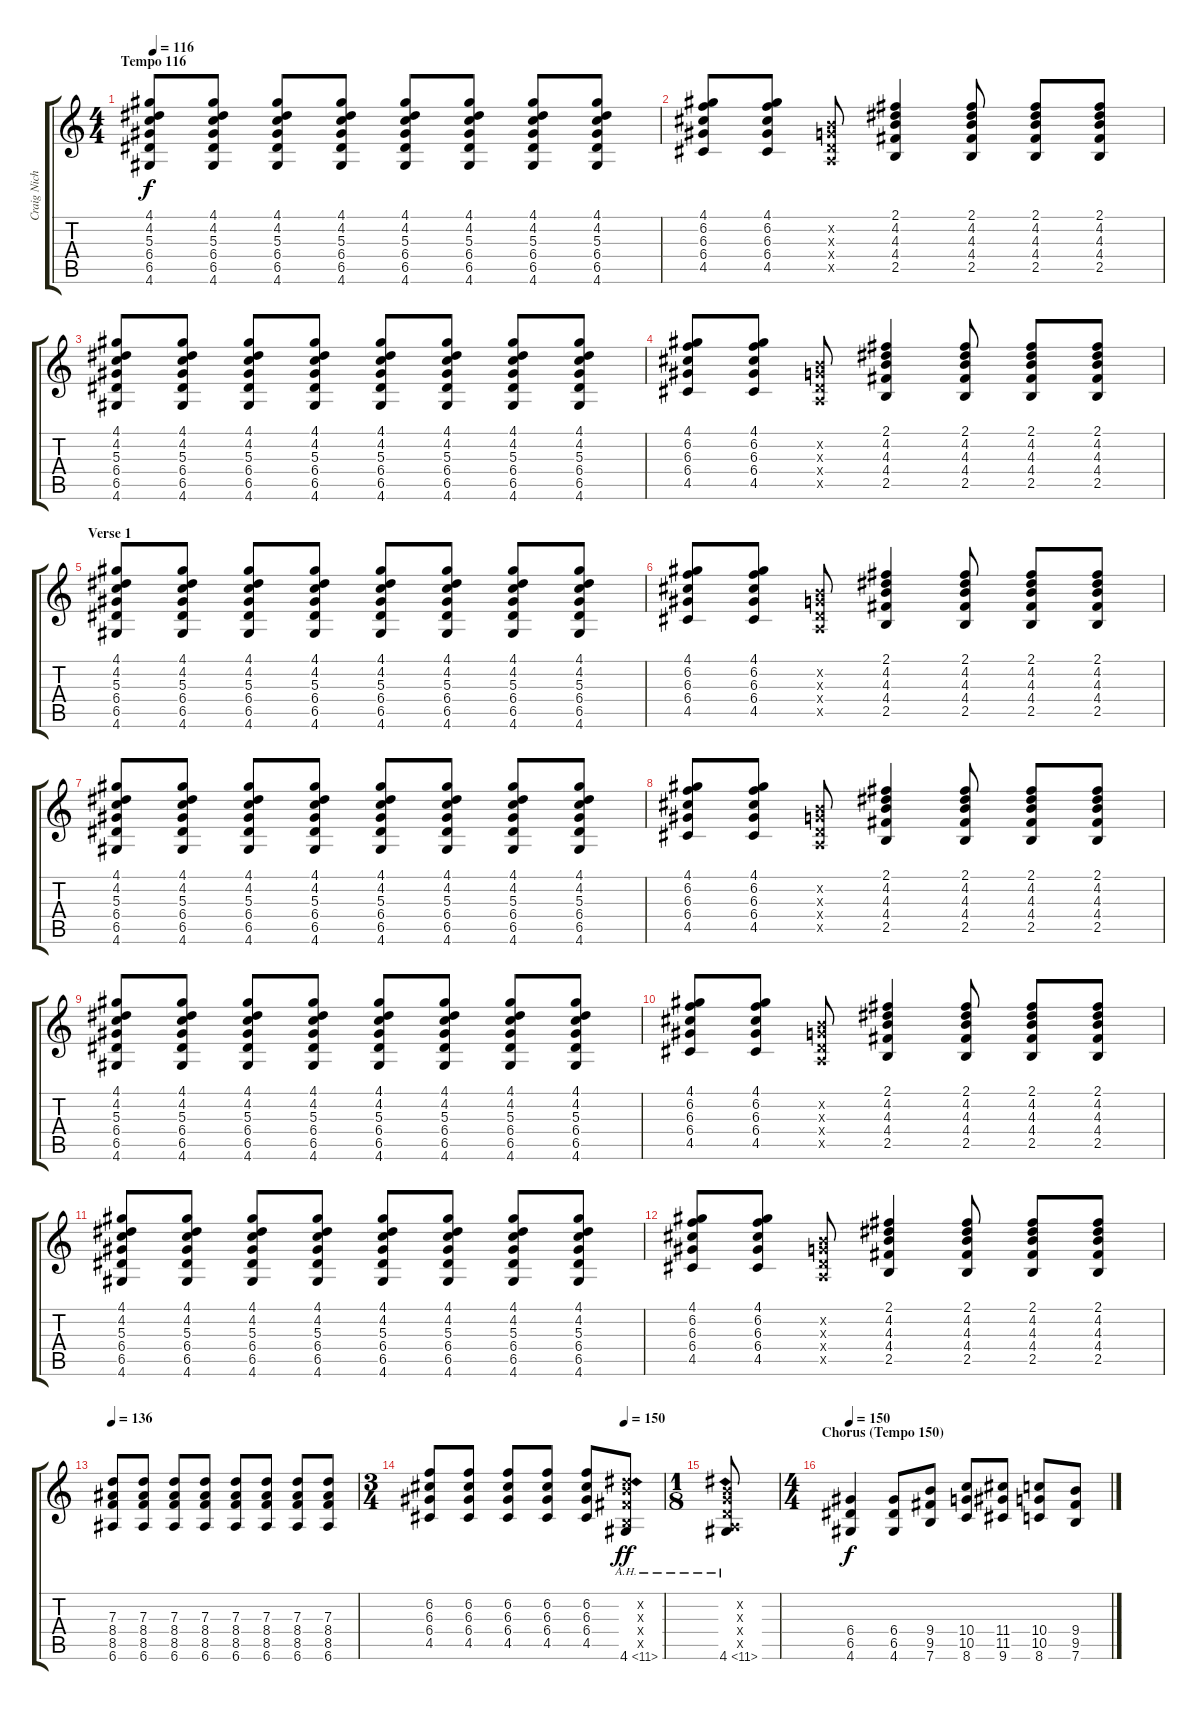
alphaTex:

\track ("Craig Nicholls" "Craig Nich") {instrument distortionguitar}
\staff {score tabs}
\tuning (E4 B3 G3 D3 A2 E2) {hide}
\ts (4 4)
\section ("" "Tempo 116")
\tempo 116
\clef g2
\ks c
(4.1 4.2 5.3 6.4 6.5 4.6).8{dy f volume 9 balance 16 instrument electricguitarclean} (4.1 4.2 5.3 6.4 6.5 4.6).8 (4.1 4.2 5.3 6.4 6.5 4.6).8 (4.1 4.2 5.3 6.4 6.5 4.6).8 (4.1 4.2 5.3 6.4 6.5 4.6).8 (4.1 4.2 5.3 6.4 6.5 4.6).8 (4.1 4.2 5.3 6.4 6.5 4.6).8 (4.1 4.2 5.3 6.4 6.5 4.6).8 |
(4.1 6.2 6.3 6.4 4.5).8 (4.1 6.2 6.3 6.4 4.5).8 (0.2{x} 0.3{x} 0.4{x} 0.5{x}).8 (2.1 4.2 4.3 4.4 2.5).4 (2.1 4.2 4.3 4.4 2.5).8 (2.1 4.2 4.3 4.4 2.5).8 (2.1 4.2 4.3 4.4 2.5).8 |
(4.1 4.2 5.3 6.4 6.5 4.6).8 (4.1 4.2 5.3 6.4 6.5 4.6).8 (4.1 4.2 5.3 6.4 6.5 4.6).8 (4.1 4.2 5.3 6.4 6.5 4.6).8 (4.1 4.2 5.3 6.4 6.5 4.6).8 (4.1 4.2 5.3 6.4 6.5 4.6).8 (4.1 4.2 5.3 6.4 6.5 4.6).8 (4.1 4.2 5.3 6.4 6.5 4.6).8 |
(4.1 6.2 6.3 6.4 4.5).8 (4.1 6.2 6.3 6.4 4.5).8 (0.2{x} 0.3{x} 0.4{x} 0.5{x}).8 (2.1 4.2 4.3 4.4 2.5).4 (2.1 4.2 4.3 4.4 2.5).8 (2.1 4.2 4.3 4.4 2.5).8 (2.1 4.2 4.3 4.4 2.5).8 |
\section ("" "Verse 1")
(4.1 4.2 5.3 6.4 6.5 4.6).8 (4.1 4.2 5.3 6.4 6.5 4.6).8 (4.1 4.2 5.3 6.4 6.5 4.6).8 (4.1 4.2 5.3 6.4 6.5 4.6).8 (4.1 4.2 5.3 6.4 6.5 4.6).8 (4.1 4.2 5.3 6.4 6.5 4.6).8 (4.1 4.2 5.3 6.4 6.5 4.6).8 (4.1 4.2 5.3 6.4 6.5 4.6).8 |
(4.1 6.2 6.3 6.4 4.5).8 (4.1 6.2 6.3 6.4 4.5).8 (0.2{x} 0.3{x} 0.4{x} 0.5{x}).8 (2.1 4.2 4.3 4.4 2.5).4 (2.1 4.2 4.3 4.4 2.5).8 (2.1 4.2 4.3 4.4 2.5).8 (2.1 4.2 4.3 4.4 2.5).8 |
(4.1 4.2 5.3 6.4 6.5 4.6).8 (4.1 4.2 5.3 6.4 6.5 4.6).8 (4.1 4.2 5.3 6.4 6.5 4.6).8 (4.1 4.2 5.3 6.4 6.5 4.6).8 (4.1 4.2 5.3 6.4 6.5 4.6).8 (4.1 4.2 5.3 6.4 6.5 4.6).8 (4.1 4.2 5.3 6.4 6.5 4.6).8 (4.1 4.2 5.3 6.4 6.5 4.6).8 |
(4.1 6.2 6.3 6.4 4.5).8 (4.1 6.2 6.3 6.4 4.5).8 (0.2{x} 0.3{x} 0.4{x} 0.5{x}).8 (2.1 4.2 4.3 4.4 2.5).4 (2.1 4.2 4.3 4.4 2.5).8 (2.1 4.2 4.3 4.4 2.5).8 (2.1 4.2 4.3 4.4 2.5).8 |
(4.1 4.2 5.3 6.4 6.5 4.6).8 (4.1 4.2 5.3 6.4 6.5 4.6).8 (4.1 4.2 5.3 6.4 6.5 4.6).8 (4.1 4.2 5.3 6.4 6.5 4.6).8 (4.1 4.2 5.3 6.4 6.5 4.6).8 (4.1 4.2 5.3 6.4 6.5 4.6).8 (4.1 4.2 5.3 6.4 6.5 4.6).8 (4.1 4.2 5.3 6.4 6.5 4.6).8 |
(4.1 6.2 6.3 6.4 4.5).8 (4.1 6.2 6.3 6.4 4.5).8 (0.2{x} 0.3{x} 0.4{x} 0.5{x}).8 (2.1 4.2 4.3 4.4 2.5).4 (2.1 4.2 4.3 4.4 2.5).8 (2.1 4.2 4.3 4.4 2.5).8 (2.1 4.2 4.3 4.4 2.5).8 |
(4.1 4.2 5.3 6.4 6.5 4.6).8 (4.1 4.2 5.3 6.4 6.5 4.6).8 (4.1 4.2 5.3 6.4 6.5 4.6).8 (4.1 4.2 5.3 6.4 6.5 4.6).8 (4.1 4.2 5.3 6.4 6.5 4.6).8 (4.1 4.2 5.3 6.4 6.5 4.6).8 (4.1 4.2 5.3 6.4 6.5 4.6).8 (4.1 4.2 5.3 6.4 6.5 4.6).8 |
(4.1 6.2 6.3 6.4 4.5).8 (4.1 6.2 6.3 6.4 4.5).8 (0.2{x} 0.3{x} 0.4{x} 0.5{x}).8 (2.1 4.2 4.3 4.4 2.5).4 (2.1 4.2 4.3 4.4 2.5).8 (2.1 4.2 4.3 4.4 2.5).8 (2.1 4.2 4.3 4.4 2.5).8 |
\tempo 136
(7.3 8.4 8.5 6.6).8{volume 9 balance 16 instrument electricguitarclean} (7.3 8.4 8.5 6.6).8 (7.3 8.4 8.5 6.6).8 (7.3 8.4 8.5 6.6).8 (7.3 8.4 8.5 6.6).8 (7.3 8.4 8.5 6.6).8 (7.3 8.4 8.5 6.6).8 (7.3 8.4 8.5 6.6).8 |
\ts (3 4)
\tempo (150 0.8333333333333334)
(6.2 6.3 6.4 4.5).8 (6.2 6.3 6.4 4.5).8 (6.2 6.3 6.4 4.5).8 (6.2 6.3 6.4 4.5).8 (6.2 6.3 6.4 4.5).8 (4.2{x} 4.3{x} 4.4{x} 2.5{x} 4.6{ah 7}).8{dy ff volume 9 balance 16 instrument distortionguitar} |
\ts (1 8)
(0.2{x} 0.3{x} 0.4{x} 0.5{x} 4.6{ah 7}).8 |
\ts (4 4)
\section ("" "Chorus (Tempo 150)")
\tempo 150
(6.4 6.5 4.6).4{dy f volume 9 balance 16 instrument distortionguitar} (6.4 6.5 4.6).8 (9.4 9.5 7.6).8 (10.4 10.5 8.6).8 (11.4 11.5 9.6).8 (10.4 10.5 8.6).8 (9.4 9.5 7.6).8
